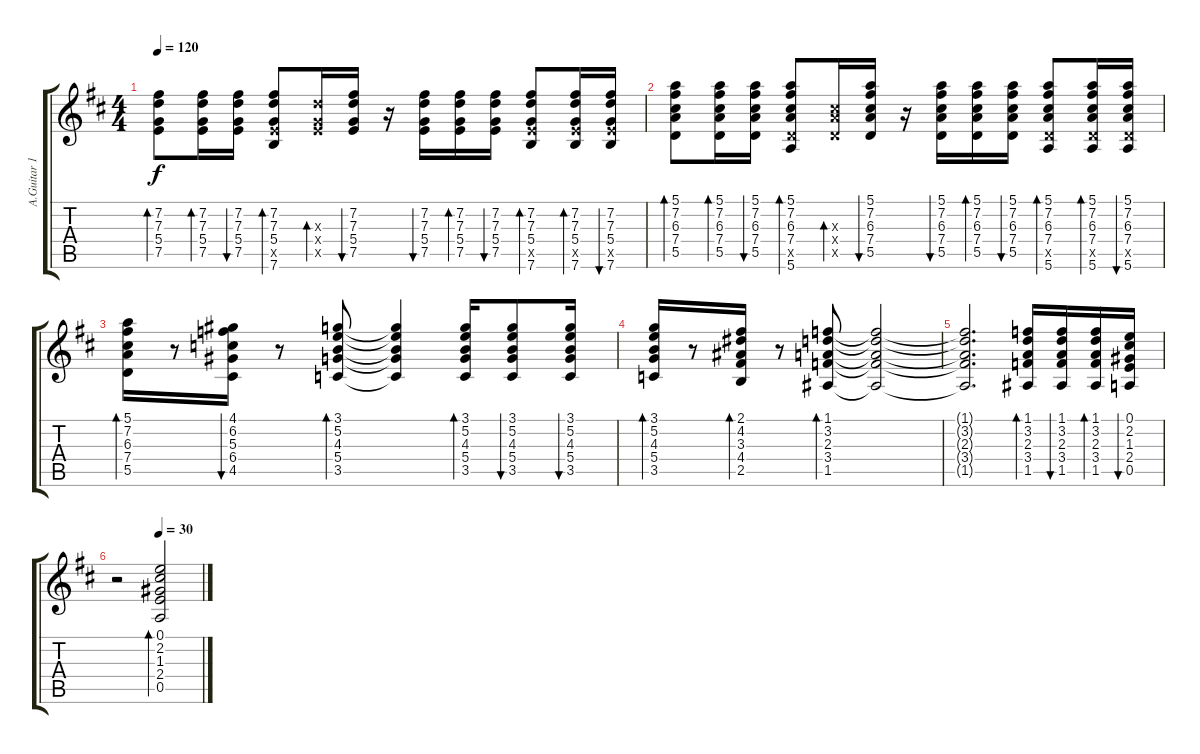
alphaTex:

\track ("A.Guitar 1" "A.Guitar 1") {instrument acousticguitarsteel}
\staff {score tabs}
\tuning (E4 B3 G3 D3 A2 E2) {hide}
\ts (4 4)
\tempo 120
\clef g2
\ks d
(7.2 7.3 5.4 7.5).8{bd 30 dy f} (7.2 7.3 5.4 7.5).16{bd 30} (7.2 7.3 5.4 7.5).16{bu 30} (7.2 7.3 5.4 7.5{x} 7.6).8{bd 30} (7.3{x} 5.4{x} 7.5{x}).16{bd 30} (7.2 7.3 5.4 7.5).16{bu 30} r.16 (7.2 7.3 5.4 7.5).16{bu 30} (7.2 7.3 5.4 7.5).16{bd 30} (7.2 7.3 5.4 7.5).16{bu 30} (7.2 7.3 5.4 7.5{x} 7.6).8{bd 30} (7.2 7.3 5.4 7.5{x} 7.6).16{bd 30} (7.2 7.3 5.4 7.5{x} 7.6).16{bu 30} |
(5.1 7.2 6.3 7.4 5.5).8{bd 30} (5.1 7.2 6.3 7.4 5.5).16{bd 30} (5.1 7.2 6.3 7.4 5.5).16{bu 30} (5.1 7.2 6.3 7.4 5.5{x} 5.6).8{bd 30} (6.3{x} 7.4{x} 5.5{x}).16{bd 30} (5.1 7.2 6.3 7.4 5.5).16{bu 30} r.16 (5.1 7.2 6.3 7.4 5.5).16{bu 30} (5.1 7.2 6.3 7.4 5.5).16{bd 30} (5.1 7.2 6.3 7.4 5.5).16{bu 30} (5.1 7.2 6.3 7.4 5.5{x} 5.6).8{bd 30} (5.1 7.2 6.3 7.4 5.5{x} 5.6).16{bd 30} (5.1 7.2 6.3 7.4 5.5{x} 5.6).16{bu 30} |
(5.1 7.2 6.3 7.4 5.5).16{bd 30} r.8 (4.1 6.2 5.3 6.4 4.5).16{bu 30} r.8 (3.1 5.2 4.3 5.4 3.5).8{bd 30} (3.1{t} 5.2{t} 4.3{t} 5.4{t} 3.5{t}).4 (3.1 5.2 4.3 5.4 3.5).16{bd 30} (3.1 5.2 4.3 5.4 3.5).8{bu 30} (3.1 5.2 4.3 5.4 3.5).16{bu 30} |
(3.1 5.2 4.3 5.4 3.5).16{bd 30} r.8 (2.1 4.2 3.3 4.4 2.5).16{bd 30} r.8 (1.1 3.2 2.3 3.4 1.5).8{bd 30} (1.1{t} 3.2{t} 2.3{t} 3.4{t} 1.5{t}).2 |
(1.1{t} 3.2{t} 2.3{t} 3.4{t} 1.5{t}).2{d} (1.1 3.2 2.3 3.4 1.5).16{bd 30} (1.1 3.2 2.3 3.4 1.5).16{bu 30} (1.1 3.2 2.3 3.4 1.5).16{bd 30} (0.1 2.2 1.3 2.4 0.5).16{bu 30} |
\tempo (30 0.5)
r.2 (0.1 2.2 1.3 2.4 0.5).2{bd 60}
